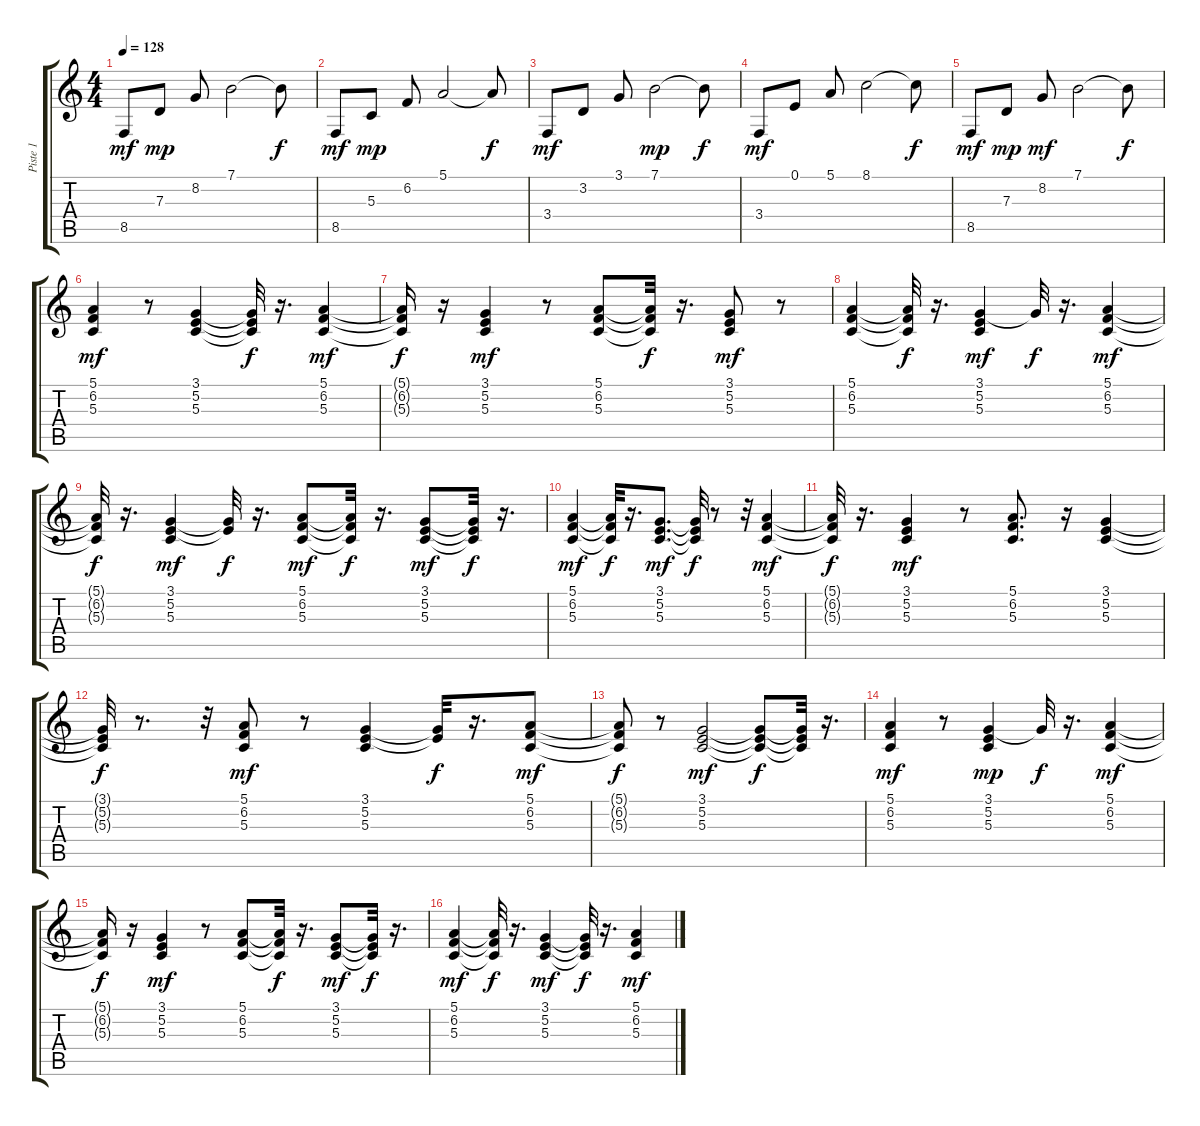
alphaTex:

\track ("Piste 1" "Piste 1") {instrument acousticgrandpiano}
\staff {score tabs}
\tuning (E4 B3 G3 D3 A2 E2) {hide}
\ts (4 4)
\tempo 128
\clef g2
\ks c
8.5.8{dy mf} 7.3.8{dy mp} 8.2.8 7.1.2 7.1{t}.8{dy f} |
8.5.8{dy mf} 5.3.8{dy mp} 6.2.8 5.1.2 5.1{t}.8{dy f} |
3.4.8{dy mf} 3.2.8 3.1.8 7.1.2{dy mp} 7.1{t}.8{dy f} |
3.4.8{dy mf} 0.1.8 5.1.8 8.1.2 8.1{t}.8{dy f} |
8.5.8{dy mf} 7.3.8{dy mp} 8.2.8{dy mf} 7.1.2 7.1{t}.8{dy f} |
(5.1 6.2 5.3).4{dy mf} r.8 (3.1 5.2 5.3).4 (3.1{t} 5.2{t} 5.3{t}).32{dy f} r.16{d} (5.1 6.2 5.3).4{dy mf} |
(5.1{t} 6.2{t} 5.3{t}).16{dy f} r.16 (3.1 5.2 5.3).4{dy mf} r.8 (5.1 6.2 5.3).8 (5.1{t} 6.2{t} 5.3{t}).32{dy f} r.16{d} (3.1 5.2 5.3).8{dy mf} r.8 |
(5.1 6.2 5.3).4 (5.1{t} 6.2{t} 5.3{t}).32{dy f} r.16{d} (3.1 5.2 5.3).4{dy mf} 3.1{t}.32{dy f} r.16{d} (5.1 6.2 5.3).4{dy mf} |
(5.1{t} 6.2{t} 5.3{t}).32{dy f} r.16{d} (3.1 5.2 5.3).4{dy mf} (3.1{t} 5.2{t}).32{dy f} r.16{d} (5.1 6.2 5.3).8{dy mf} (5.1{t} 6.2{t} 5.3{t}).32{dy f} r.16{d} (3.1 5.2 5.3).8{dy mf} (3.1{t} 5.2{t} 5.3{t}).32{dy f} r.16{d} |
(5.1 6.2 5.3).4{dy mf} (5.1{t} 6.2{t} 5.3{t}).32{dy f} r.16{d} (3.1 5.2 5.3).8{d dy mf} (3.1{t} 5.2{t} 5.3{t}).32{dy f} r.8 r.32 (5.1 6.2 5.3).4{dy mf} |
(5.1{t} 6.2{t} 5.3{t}).32{dy f} r.16{d} (3.1 5.2 5.3).4{dy mf} r.8 (5.1 6.2 5.3).8{d} r.16 (3.1 5.2 5.3).4 |
(3.1{t} 5.2{t} 5.3{t}).32{dy f} r.8{d} r.32 (5.1 6.2 5.3).8{dy mf} r.8 (3.1 5.2 5.3).4 (3.1{t} 5.2{t}).32{dy f} r.16{d} (5.1 6.2 5.3).8{dy mf} |
(5.1{t} 6.2{t} 5.3{t}).8{dy f} r.8 (3.1 5.2 5.3).2{dy mf} (3.1{t} 5.2{t} 5.3{t}).8{dy f} (3.1{t} 5.2{t} 5.3{t}).32 r.16{d} |
(5.1 6.2 5.3).4{dy mf} r.8 (3.1 5.2 5.3).4{dy mp} 3.1{t}.32{dy f} r.16{d} (5.1 6.2 5.3).4{dy mf} |
(5.1{t} 6.2{t} 5.3{t}).16{dy f} r.16 (3.1 5.2 5.3).4{dy mf} r.8 (5.1 6.2 5.3).8 (5.1{t} 6.2{t} 5.3{t}).32{dy f} r.16{d} (3.1 5.2 5.3).8{dy mf} (3.1{t} 5.2{t} 5.3{t}).32{dy f} r.16{d} |
(5.1 6.2 5.3).4{dy mf} (5.1{t} 6.2{t} 5.3{t}).32{dy f} r.16{d} (3.1 5.2 5.3).4{dy mf} (3.1{t} 5.2{t} 5.3{t}).32{dy f} r.16{d} (5.1 6.2 5.3).4{dy mf}
